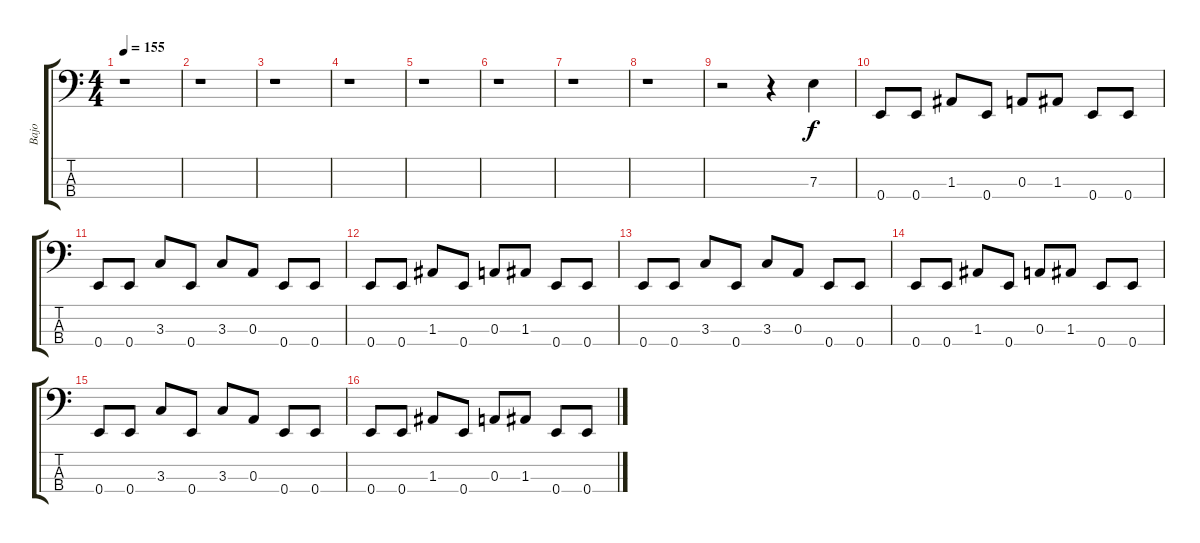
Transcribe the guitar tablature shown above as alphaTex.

\track ("Bajo" "Bajo") {instrument electricbasspick}
\staff {score tabs}
\tuning (G2 D2 A1 E1) {hide}
\ts (4 4)
\tempo 155
\clef f4
\ks c
r.1{dy f instrument electricbasspick} |
r.1 |
r.1 |
r.1 |
r.1 |
r.1 |
r.1 |
r.1 |
r.2 r.4 7.3.4 |
0.4.8 0.4.8 1.3.8 0.4.8 0.3.8 1.3.8 0.4.8 0.4.8 |
0.4.8 0.4.8 3.3.8 0.4.8 3.3.8 0.3.8 0.4.8 0.4.8 |
0.4.8 0.4.8 1.3.8 0.4.8 0.3.8 1.3.8 0.4.8 0.4.8 |
0.4.8 0.4.8 3.3.8 0.4.8 3.3.8 0.3.8 0.4.8 0.4.8 |
0.4.8 0.4.8 1.3.8 0.4.8 0.3.8 1.3.8 0.4.8 0.4.8 |
0.4.8 0.4.8 3.3.8 0.4.8 3.3.8 0.3.8 0.4.8 0.4.8 |
0.4.8 0.4.8 1.3.8 0.4.8 0.3.8 1.3.8 0.4.8 0.4.8
